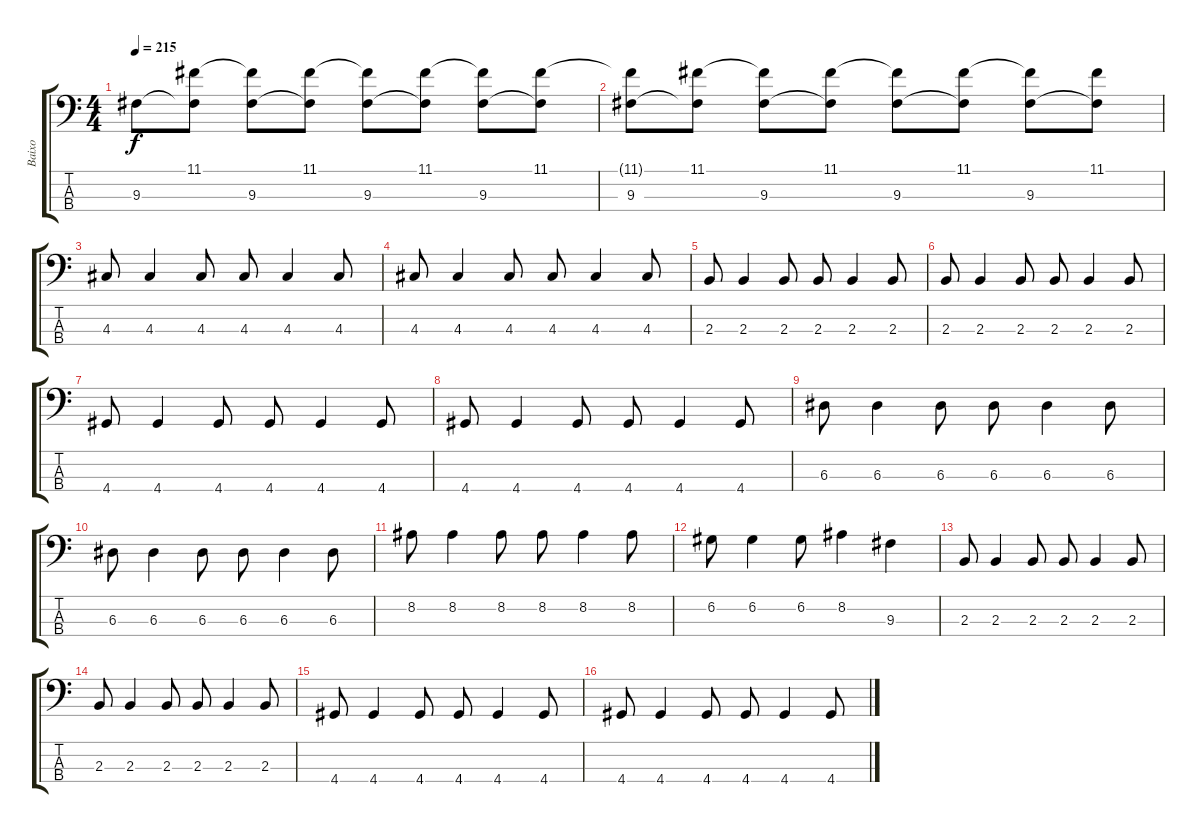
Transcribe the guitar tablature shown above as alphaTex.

\track ("Baixo" "Baixo") {instrument electricbasspick}
\staff {score tabs}
\tuning (G2 D2 A1 E1) {hide}
\ts (4 4)
\tempo 215
\clef f4
\ks c
9.3.8{dy f} (11.1 9.3{t}).8 (11.1{t} 9.3).8 (11.1 9.3{t}).8 (11.1{t} 9.3).8 (11.1 9.3{t}).8 (11.1{t} 9.3).8 (11.1 9.3{t}).8 |
(11.1{t} 9.3).8 (11.1 9.3{t}).8 (11.1{t} 9.3).8 (11.1 9.3{t}).8 (11.1{t} 9.3).8 (11.1 9.3{t}).8 (11.1{t} 9.3).8 (11.1 9.3{t}).8 |
4.3.8 4.3.4 4.3.8 4.3.8 4.3.4 4.3.8 |
4.3.8 4.3.4 4.3.8 4.3.8 4.3.4 4.3.8 |
2.3.8 2.3.4 2.3.8 2.3.8 2.3.4 2.3.8 |
2.3.8 2.3.4 2.3.8 2.3.8 2.3.4 2.3.8 |
4.4.8 4.4.4 4.4.8 4.4.8 4.4.4 4.4.8 |
4.4.8 4.4.4 4.4.8 4.4.8 4.4.4 4.4.8 |
6.3.8 6.3.4 6.3.8 6.3.8 6.3.4 6.3.8 |
6.3.8 6.3.4 6.3.8 6.3.8 6.3.4 6.3.8 |
8.2.8 8.2.4 8.2.8 8.2.8 8.2.4 8.2.8 |
6.2.8 6.2.4 6.2.8 8.2.4 9.3.4 |
2.3.8 2.3.4 2.3.8 2.3.8 2.3.4 2.3.8 |
2.3.8 2.3.4 2.3.8 2.3.8 2.3.4 2.3.8 |
4.4.8 4.4.4 4.4.8 4.4.8 4.4.4 4.4.8 |
4.4.8 4.4.4 4.4.8 4.4.8 4.4.4 4.4.8
